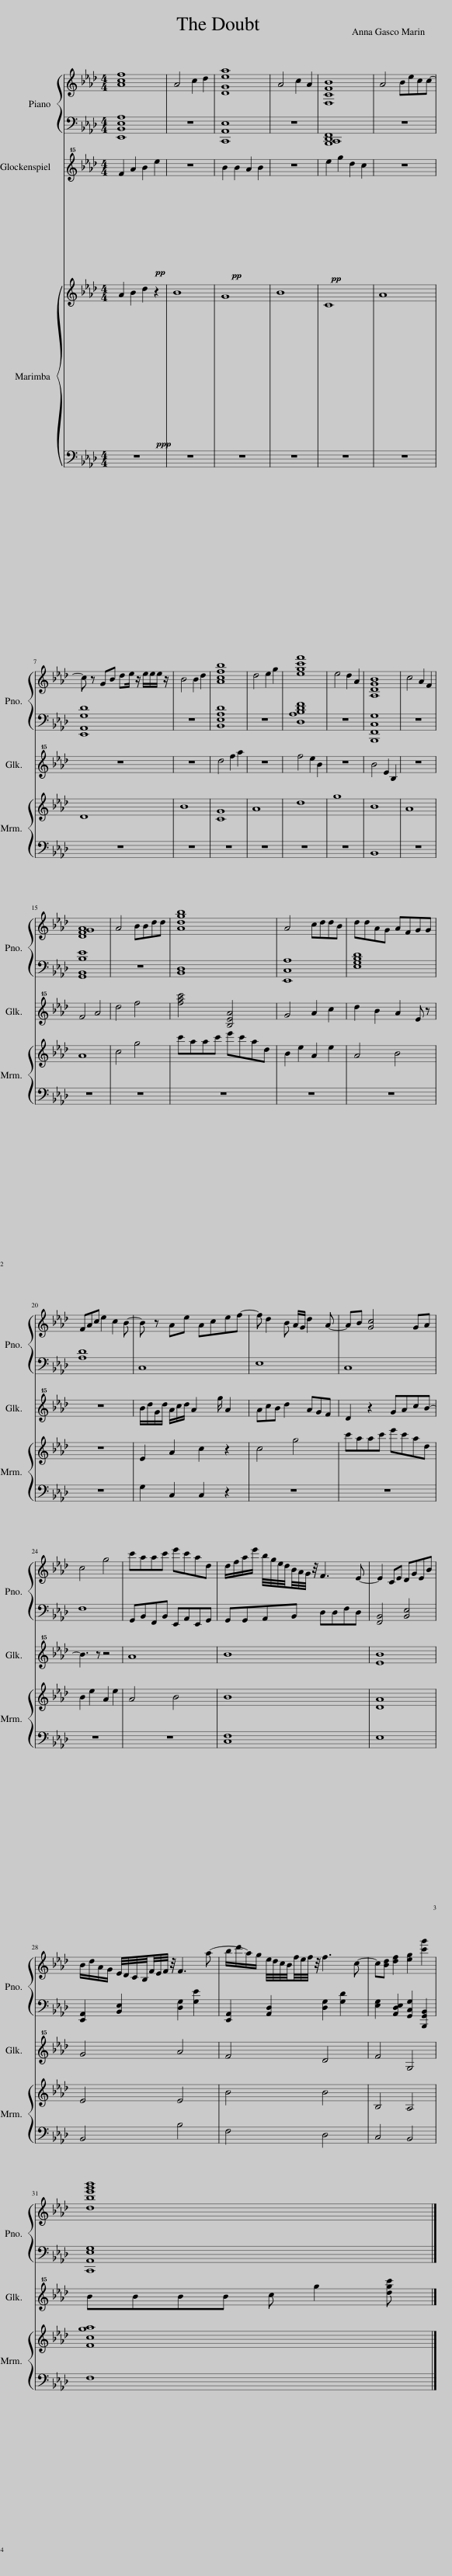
X:1
%%score { 1 | 2 } 3 { 4 | 5 }
L:1/8
M:4/4
I:linebreak $
K:Ab
V:1 treble
V:2 bass
V:3 treble+15
V:4 treble
V:5 bass
V:1
 [Acf]8 | A4 c2 d2 | [DGea]8 | A4 c2 A2 | [F,CFB]8 | %5
 A4 Becc- |$ c z GB de/ z/ e/e/e/ z/ | B4 B2 d2 | [Acfb]8 | d4 e2 g2 | %10
 [egc'f']8 | e4 d2 A2 | [A,DGB]8 | c4 A2 F2 |$ [DFGA]8 | %15
 A4 BBdd | [Adgb]8 | A4 cddB | ddAG AFGG |$ FAc e2 c2 B- | %20
 B z Ae Acef- | f d2 B A/G/ d2 A- | AB [Gc]4 GA |$ c4 g4 | c'aac' e'c'ad | %25
 d/f/a/e'/ b/4g/4e/4d/4B/4A/4G/4 z/4 F3 E- | E2 CE DGEB |$ B/d/A/G/ E/4D/4C/4B,/4F/4E/4F/4 z/4 F3 a- | b/d'/a/g/ e/4d/4c/4B/4f/4e/4f/4 z/4 f3 c- | c[Bd] [df]2 [eg]2 [c'g']2 |$ %30
 [dbe'g'b']8 |] %31
V:2
 [E,,B,,E,A,]8 | z8 | [C,,A,,E,]8 | z8 | [B,,,C,,D,,F,,]8 | %5
 z8 |$ [E,,A,,G,D]8 | z8 | [B,,E,A,D]8 | z8 | %10
 [D,A,B,DF]8 | z8 | [B,,,F,,C,G,]8 | z8 |$ [G,,B,,B,E]8 | %15
 z8 | [B,,D,]8 | [E,,C,A,]8 | [E,G,B,D]8 |$ [A,D]8 | %20
 C,8 | E,8 | C,8 |$ F,8 | G,,B,,F,,B,, E,,A,,E,,G,, | %25
 G,,G,,A,,B,, D,D,F,D, | [F,,B,,]4 [B,,E,]4 |$ [E,,A,,]2 [B,,E,]2 [D,G,]2 [G,E]2 | [E,,A,,]2 [A,,D,]2 [D,G,]2 [G,D]2 | [E,G,]2 [A,,D,E,]2 [G,,C,G,]2 [B,,,G,,B,,]2 |$ %30
 [C,,A,,E,G,]8 |] %31
V:3
!pp! F2 A2 B2 e2 | z8 |!pp! B2 B2 A2 B2 | z8 |!pp! e2 g2 d2 c2 | %5
 z8 |$ z8 | z8 | d4 f2 a2 | z8 | %10
 f4 e2 B2 | z8 | B4 E2 B,2 | z8 |$ F4 A4 | %15
 d4 f4 | [fac']4 [B,EA]4 | G4 A2 c2 | d2 B2 A2 E z |$ z8 | %20
 B/d/G/d/ A/c/d/ A2 g/ A2 | AcB d2 AGF | D2 z2 GAcB- |$ B3 z z4 | A8 | %25
 B8 | [EB]8 |$ G4 A4 | F4 D4 | F4 G,4 |$ %30
 BBBB c g2 [dgc'] |] %31
V:4
!ppp! A2 B2 d2 z2 | B8 | G8 | B8 | C8 | %5
 A8 |$ D8 | B8 | [CG]8 | A8 | %10
 d8 | g8 | B8 | A8 |$ A8 | %15
 c4 g4 | c'aac' e'c'ad | B2 e2 A2 e2 | A4 B4 |$ z8 | %20
 E2 A2 c2 z2 | c4 g4 | c'aac' e'c'ad |$ B2 e2 A2 e2 | A4 B4 | %25
 B8 | [DA]8 |$ E4 E4 | B4 B4 | B,4 A,4 |$ %30
 [Fcga]8 |] %31
V:5
 z8 | z8 | z8 | z8 | z8 | %5
 z8 |$ z8 | z8 | z8 | z8 | %10
 z8 | z8 | B,,8 | z8 |$ z8 | %15
 z8 | z8 | z8 | z8 |$ z8 | %20
 G,2 C,2 C,2 z2 | z8 | z8 |$ z8 | z8 | %25
 [C,F,]8 | E,8 |$ B,,4 B,4 | F,4 D,4 | C,4 B,,4 |$ %30
 F,8 |] %31
